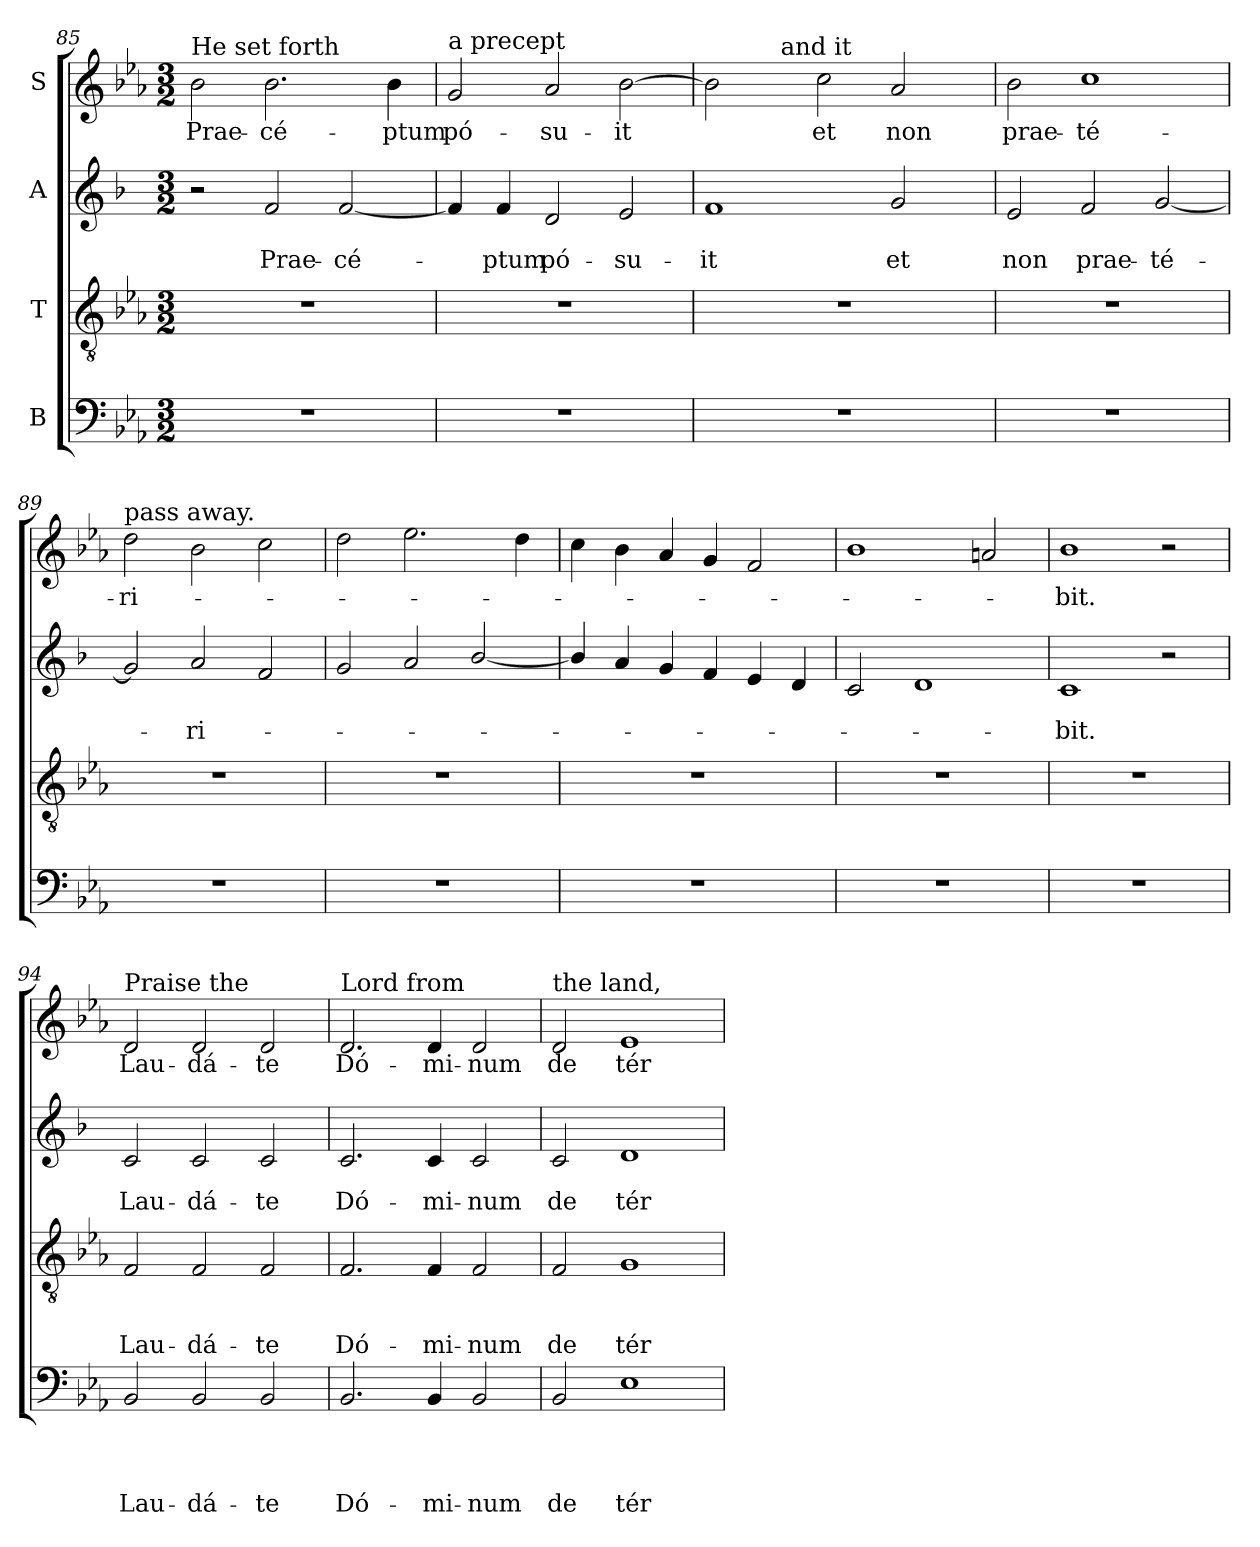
**kern	**text	**text	**text	**text	**kern	**text	**text	**text	**kern	**text	**text	**kern	**text
*part4	*part4	*part4	*part4	*part4	*part3	*part3	*part3	*part3	*part2	*part2	*part2	*part1	*part1
*staff4	*staff4	*staff4	*staff4	*staff4	*staff3	*staff3	*staff3	*staff3	*staff2	*staff2	*staff2	*staff1	*staff1
*I"B	*	*	*	*	*I"T	*	*	*	*I"A	*	*	*I"S	*
*clefF4	*	*	*	*	*clefGv2	*	*	*	*clefG2	*	*	*clefG2	*
*	*	*	*	*	*	*	*	*	*ITrd1c2	*	*	*	*
*k[b-e-a-]	*	*	*	*	*k[b-e-a-]	*	*	*	*k[b-e-a-]	*	*	*k[b-e-a-]	*
*E-:	*	*	*	*	*E-:	*	*	*	*E-:	*	*	*E-:	*
*M3/2	*	*	*	*	*M3/2	*	*	*	*M3/2	*	*	*M3/2	*
=85	=85	=85	=85	=85	=85	=85	=85	=85	=85	=85	=85	=85	=85
!	!	!	!	!	!	!	!	!	!	!	!	!LO:TX:a:t=He set forth	!
!	!	!	!	!	!	!	!	!	!	!	!	!	!LO:LY:b
1.r	.	.	.	.	1.r	.	.	.	2r	.	.	2b-\	Prae-
!	!	!	!	!	!	!	!	!	!	!	!LO:LY:b	!	!LO:LY:b
.	.	.	.	.	.	.	.	.	2e-/	.	Prae-	2.b-\	-cé-
!	!	!	!	!	!	!	!	!	!	!	!LO:LY:b	!	!
.	.	.	.	.	.	.	.	.	[2e-/	.	-cé-	.	.
!	!	!	!	!	!	!	!	!	!	!	!	!	!LO:LY:b
.	.	.	.	.	.	.	.	.	.	.	.	4b-\	-ptum
=86	=86	=86	=86	=86	=86	=86	=86	=86	=86	=86	=86	=86	=86
!	!	!	!	!	!	!	!	!	!	!	!	!LO:TX:a:t=a precept	!
!	!	!	!	!	!	!	!	!	!	!	!	!	!LO:LY:b
1.r	.	.	.	.	1.r	.	.	.	4e-/]	.	.	2g/	pó-
!	!	!	!	!	!	!	!	!	!	!	!LO:LY:b	!	!
.	.	.	.	.	.	.	.	.	4e-/	.	-ptum	.	.
!	!	!	!	!	!	!	!	!	!	!	!LO:LY:b	!	!LO:LY:b
.	.	.	.	.	.	.	.	.	2c/	.	pó-	2a-/	-su-
!	!	!	!	!	!	!	!	!	!	!	!LO:LY:b	!	!LO:LY:b
.	.	.	.	.	.	.	.	.	2d/	.	-su-	[2b-\	-it
=87	=87	=87	=87	=87	=87	=87	=87	=87	=87	=87	=87	=87	=87
!	!	!	!	!	!	!	!	!	!	!	!LO:LY:b	!	!
*	*	*	*	*	*	*	*	*	*	*	*	*^	*
1.r	.	.	.	.	1.r	.	.	.	1e-	.	-it	2b-\]	4ryy	.
.	.	.	.	.	.	.	.	.	.	.	.	.	16.ryy	.
!	!	!	!	!	!	!	!	!	!	!	!	!	!LO:TX:a:t=and it	!
.	.	.	.	.	.	.	.	.	.	.	.	.	1ryy	.
!	!	!	!	!	!	!	!	!	!	!	!	!	!	!LO:LY:b
.	.	.	.	.	.	.	.	.	.	.	.	2cc\	.	et
!	!	!	!	!	!	!	!	!	!	!	!LO:LY:b	!	!	!LO:LY:b
.	.	.	.	.	.	.	.	.	2f/	.	et	2a-/	.	non
.	.	.	.	.	.	.	.	.	.	.	.	.	8ryy	.
.	.	.	.	.	.	.	.	.	.	.	.	.	32ryy	.
!!LO:PB:g=z
=88	=88	=88	=88	=88	=88	=88	=88	=88	=88	=88	=88	=88	=88	=88
!	!	!	!	!	!	!	!	!	!	!	!	!LO:TX:a:t=will not	!	!
!	!	!	!	!	!	!	!	!	!	!	!LO:LY:b	!	!	!LO:LY:b
*	*	*	*	*	*	*	*	*	*	*	*	*v	*v	*
1.r	.	.	.	.	1.r	.	.	.	2d/	.	non	2b-\	prae-
!	!	!	!	!	!	!	!	!	!	!	!LO:LY:b	!	!LO:LY:b
.	.	.	.	.	.	.	.	.	2e-/	.	prae-	1cc	-té-
!	!	!	!	!	!	!	!	!	!	!	!LO:LY:b	!	!
.	.	.	.	.	.	.	.	.	[2f/	.	-té-	.	.
=89	=89	=89	=89	=89	=89	=89	=89	=89	=89	=89	=89	=89	=89
!	!	!	!	!	!	!	!	!	!	!	!	!LO:TX:a:t=pass away.	!
!	!	!	!	!	!	!	!	!	!	!	!	!	!LO:LY:b
1.r	.	.	.	.	1.r	.	.	.	2f/]	.	.	2dd\	-ri-
!	!	!	!	!	!	!	!	!	!	!	!LO:LY:b	!	!
.	.	.	.	.	.	.	.	.	2g/	.	-ri-	2b-\	.
.	.	.	.	.	.	.	.	.	2e-/	.	.	2cc\	.
=90	=90	=90	=90	=90	=90	=90	=90	=90	=90	=90	=90	=90	=90
1.r	.	.	.	.	1.r	.	.	.	2f/	.	.	2dd\	.
.	.	.	.	.	.	.	.	.	2g/	.	.	2.ee-\	.
.	.	.	.	.	.	.	.	.	[2a-/	.	.	.	.
.	.	.	.	.	.	.	.	.	.	.	.	4dd\	.
=91	=91	=91	=91	=91	=91	=91	=91	=91	=91	=91	=91	=91	=91
1.r	.	.	.	.	1.r	.	.	.	4a-/]	.	.	4cc\	.
.	.	.	.	.	.	.	.	.	4g/	.	.	4b-\	.
.	.	.	.	.	.	.	.	.	4f/	.	.	4a-/	.
.	.	.	.	.	.	.	.	.	4e-/	.	.	4g/	.
.	.	.	.	.	.	.	.	.	4d/	.	.	2f/	.
.	.	.	.	.	.	.	.	.	4c/	.	.	.	.
=92	=92	=92	=92	=92	=92	=92	=92	=92	=92	=92	=92	=92	=92
1.r	.	.	.	.	1.r	.	.	.	2B-/	.	.	1b-	.
.	.	.	.	.	.	.	.	.	1c	.	.	.	.
.	.	.	.	.	.	.	.	.	.	.	.	2a/	.
!!LO:LB:g=z
=93	=93	=93	=93	=93	=93	=93	=93	=93	=93	=93	=93	=93	=93
!	!	!	!	!	!	!	!	!	!	!	!LO:LY:b	!	!LO:LY:b
1.r	.	.	.	.	1.r	.	.	.	1B-	.	-bit.	1b-	-bit.
.	.	.	.	.	.	.	.	.	2r	.	.	2r	.
=94	=94	=94	=94	=94	=94	=94	=94	=94	=94	=94	=94	=94	=94
!	!	!	!	!	!	!	!	!	!	!	!	!LO:TX:a:t=Praise the	!
!	!	!	!	!LO:LY:b	!	!	!	!LO:LY:b	!	!	!LO:LY:b	!	!LO:LY:b
2BB-/	.	.	.	Lau-	2F/	.	.	Lau-	2B-/	.	Lau-	2d/	Lau-
!	!	!	!	!LO:LY:b	!	!	!	!LO:LY:b	!	!	!LO:LY:b	!	!LO:LY:b
2BB-/	.	.	.	-dá-	2F/	.	.	-dá-	2B-/	.	-dá-	2d/	-dá-
!	!	!	!	!LO:LY:b	!	!	!	!LO:LY:b	!	!	!LO:LY:b	!	!LO:LY:b
2BB-/	.	.	.	-te	2F/	.	.	-te	2B-/	.	-te	2d/	-te
=95	=95	=95	=95	=95	=95	=95	=95	=95	=95	=95	=95	=95	=95
!	!	!	!	!	!	!	!	!	!	!	!	!LO:TX:a:t=Lord from	!
!	!	!	!	!LO:LY:b	!	!	!	!LO:LY:b	!	!	!LO:LY:b	!	!LO:LY:b
2.BB-/	.	.	.	Dó-	2.F/	.	.	Dó-	2.B-/	.	Dó-	2.d/	Dó-
!	!	!	!	!LO:LY:b	!	!	!	!LO:LY:b	!	!	!LO:LY:b	!	!LO:LY:b
4BB-/	.	.	.	-mi-	4F/	.	.	-mi-	4B-/	.	-mi-	4d/	-mi-
!	!	!	!	!LO:LY:b	!	!	!	!LO:LY:b	!	!	!LO:LY:b	!	!LO:LY:b
2BB-/	.	.	.	-num	2F/	.	.	-num	2B-/	.	-num	2d/	-num
=96	=96	=96	=96	=96	=96	=96	=96	=96	=96	=96	=96	=96	=96
!	!	!	!	!	!	!	!	!	!	!	!	!LO:TX:a:t=the land,	!
!	!	!	!	!LO:LY:b	!	!	!	!LO:LY:b	!	!	!LO:LY:b	!	!LO:LY:b
2BB-/	.	.	.	de	2F/	.	.	de	2B-/	.	de	2d/	de
!	!	!	!	!LO:LY:b	!	!	!	!LO:LY:b	!	!	!LO:LY:b	!	!LO:LY:b
1E-	.	.	.	tér-	1G	.	.	tér-	1c	.	tér-	1e-	tér-
=	=	=	=	=	=	=	=	=	=	=	=	=	=
*-	*-	*-	*-	*-	*-	*-	*-	*-	*-	*-	*-	*-	*-
